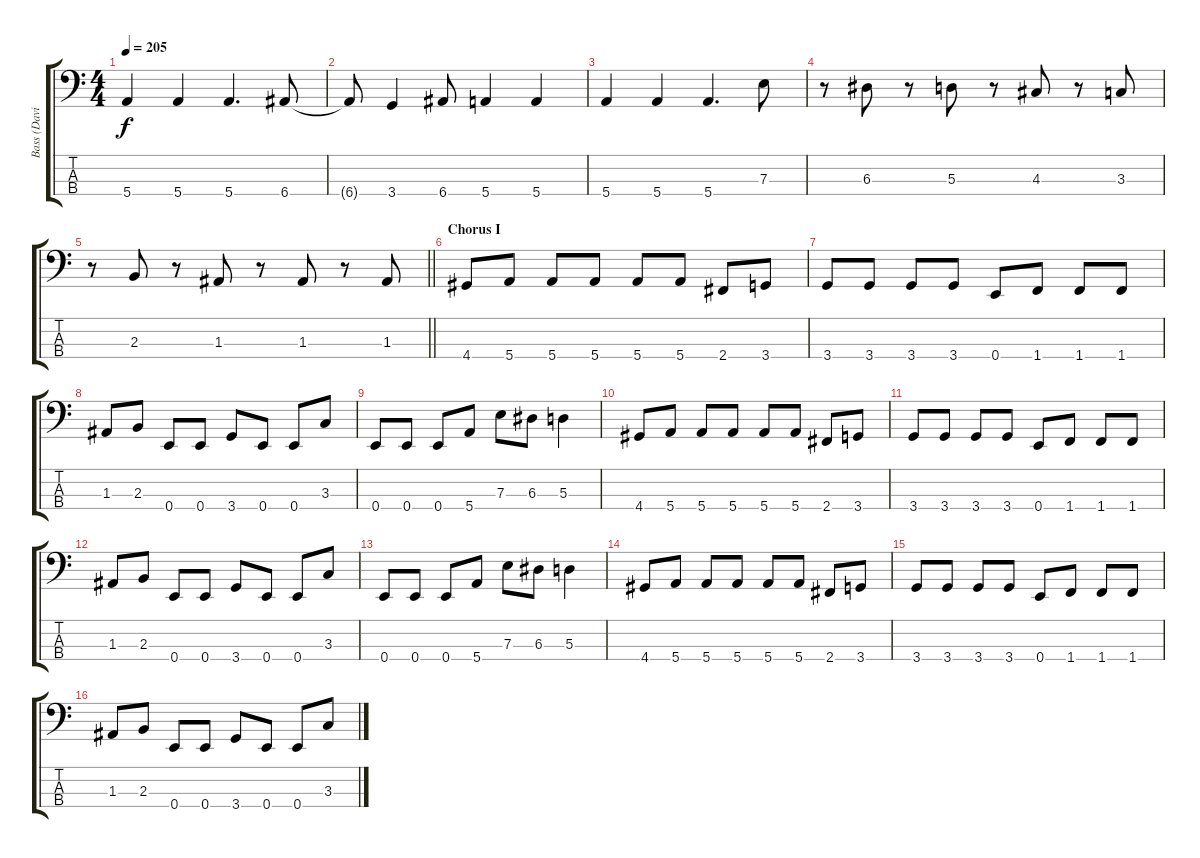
\track ("Bass (David Ellefson)" "Bass (Davi") {instrument electricbasspick}
\staff {score tabs}
\tuning (G2 D2 A1 E1) {hide}
\ts (4 4)
\tempo 205
\clef f4
\ks c
5.4.4{dy f} 5.4.4 5.4.4{d} 6.4.8 |
6.4{t}.8 3.4.4 6.4.8 5.4.4 5.4.4 |
5.4.4 5.4.4 5.4.4{d} 7.3.8 |
r.8 6.3.8 r.8 5.3.8 r.8 4.3.8 r.8 3.3.8 |
\barLineRight lightlight
r.8 2.3.8 r.8 1.3.8 r.8 1.3.8 r.8 1.3.8 |
\section ("" "Chorus I")
4.4.8 5.4.8 5.4.8 5.4.8 5.4.8 5.4.8 2.4.8 3.4.8 |
3.4.8 3.4.8 3.4.8 3.4.8 0.4.8 1.4.8 1.4.8 1.4.8 |
1.3.8 2.3.8 0.4.8 0.4.8 3.4.8 0.4.8 0.4.8 3.3.8 |
0.4.8 0.4.8 0.4.8 5.4.8 7.3.8 6.3.8 5.3.4 |
4.4.8 5.4.8 5.4.8 5.4.8 5.4.8 5.4.8 2.4.8 3.4.8 |
3.4.8 3.4.8 3.4.8 3.4.8 0.4.8 1.4.8 1.4.8 1.4.8 |
1.3.8 2.3.8 0.4.8 0.4.8 3.4.8 0.4.8 0.4.8 3.3.8 |
0.4.8 0.4.8 0.4.8 5.4.8 7.3.8 6.3.8 5.3.4 |
4.4.8 5.4.8 5.4.8 5.4.8 5.4.8 5.4.8 2.4.8 3.4.8 |
3.4.8 3.4.8 3.4.8 3.4.8 0.4.8 1.4.8 1.4.8 1.4.8 |
1.3.8 2.3.8 0.4.8 0.4.8 3.4.8 0.4.8 0.4.8 3.3.8
